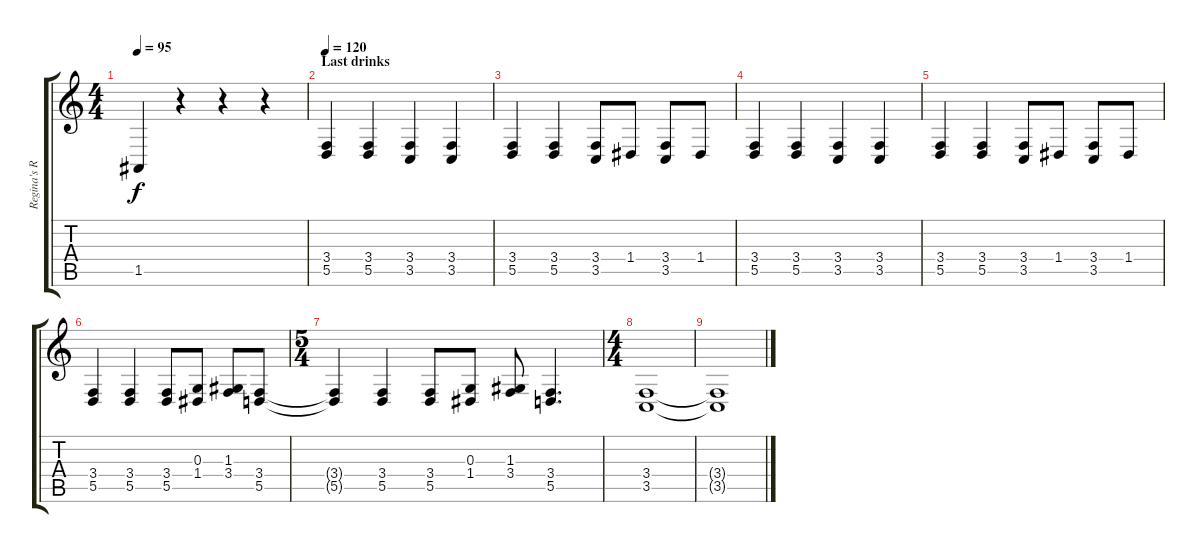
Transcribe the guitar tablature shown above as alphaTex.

\track ("Regina's Right Hand" "Regina's R") {instrument brightacousticpiano}
\staff {score tabs}
\tuning (E4 B3 G3 D3 A2 E2) {hide}
\ts (4 4)
\tempo 95
\clef g2
\ks c
1.5.4{dy f} r.4 r.4 r.4 |
\section ("" "Last drinks")
\tempo 120
(3.4 5.5).4 (3.4 5.5).4 (3.4 3.5).4 (3.4 3.5).4 |
(3.4 5.5).4 (3.4 5.5).4 (3.4 3.5).8 1.4.8 (3.4 3.5).8 1.4.8 |
(3.4 5.5).4 (3.4 5.5).4 (3.4 3.5).4 (3.4 3.5).4 |
(3.4 5.5).4 (3.4 5.5).4 (3.4 3.5).8 1.4.8 (3.4 3.5).8 1.4.8 |
(3.4 5.5).4 (3.4 5.5).4 (3.4 5.5).8 (0.3 1.4).8 (1.3 3.4).8 (3.4 5.5).8 |
\ts (5 4)
(3.4{t} 5.5{t}).4 (3.4 5.5).4 (3.4 5.5).8 (0.3 1.4).8 (1.3 3.4).8 (3.4 5.5).4{d} |
\ts (4 4)
(3.4 3.5).1 |
(3.4{t} 3.5{t}).1
